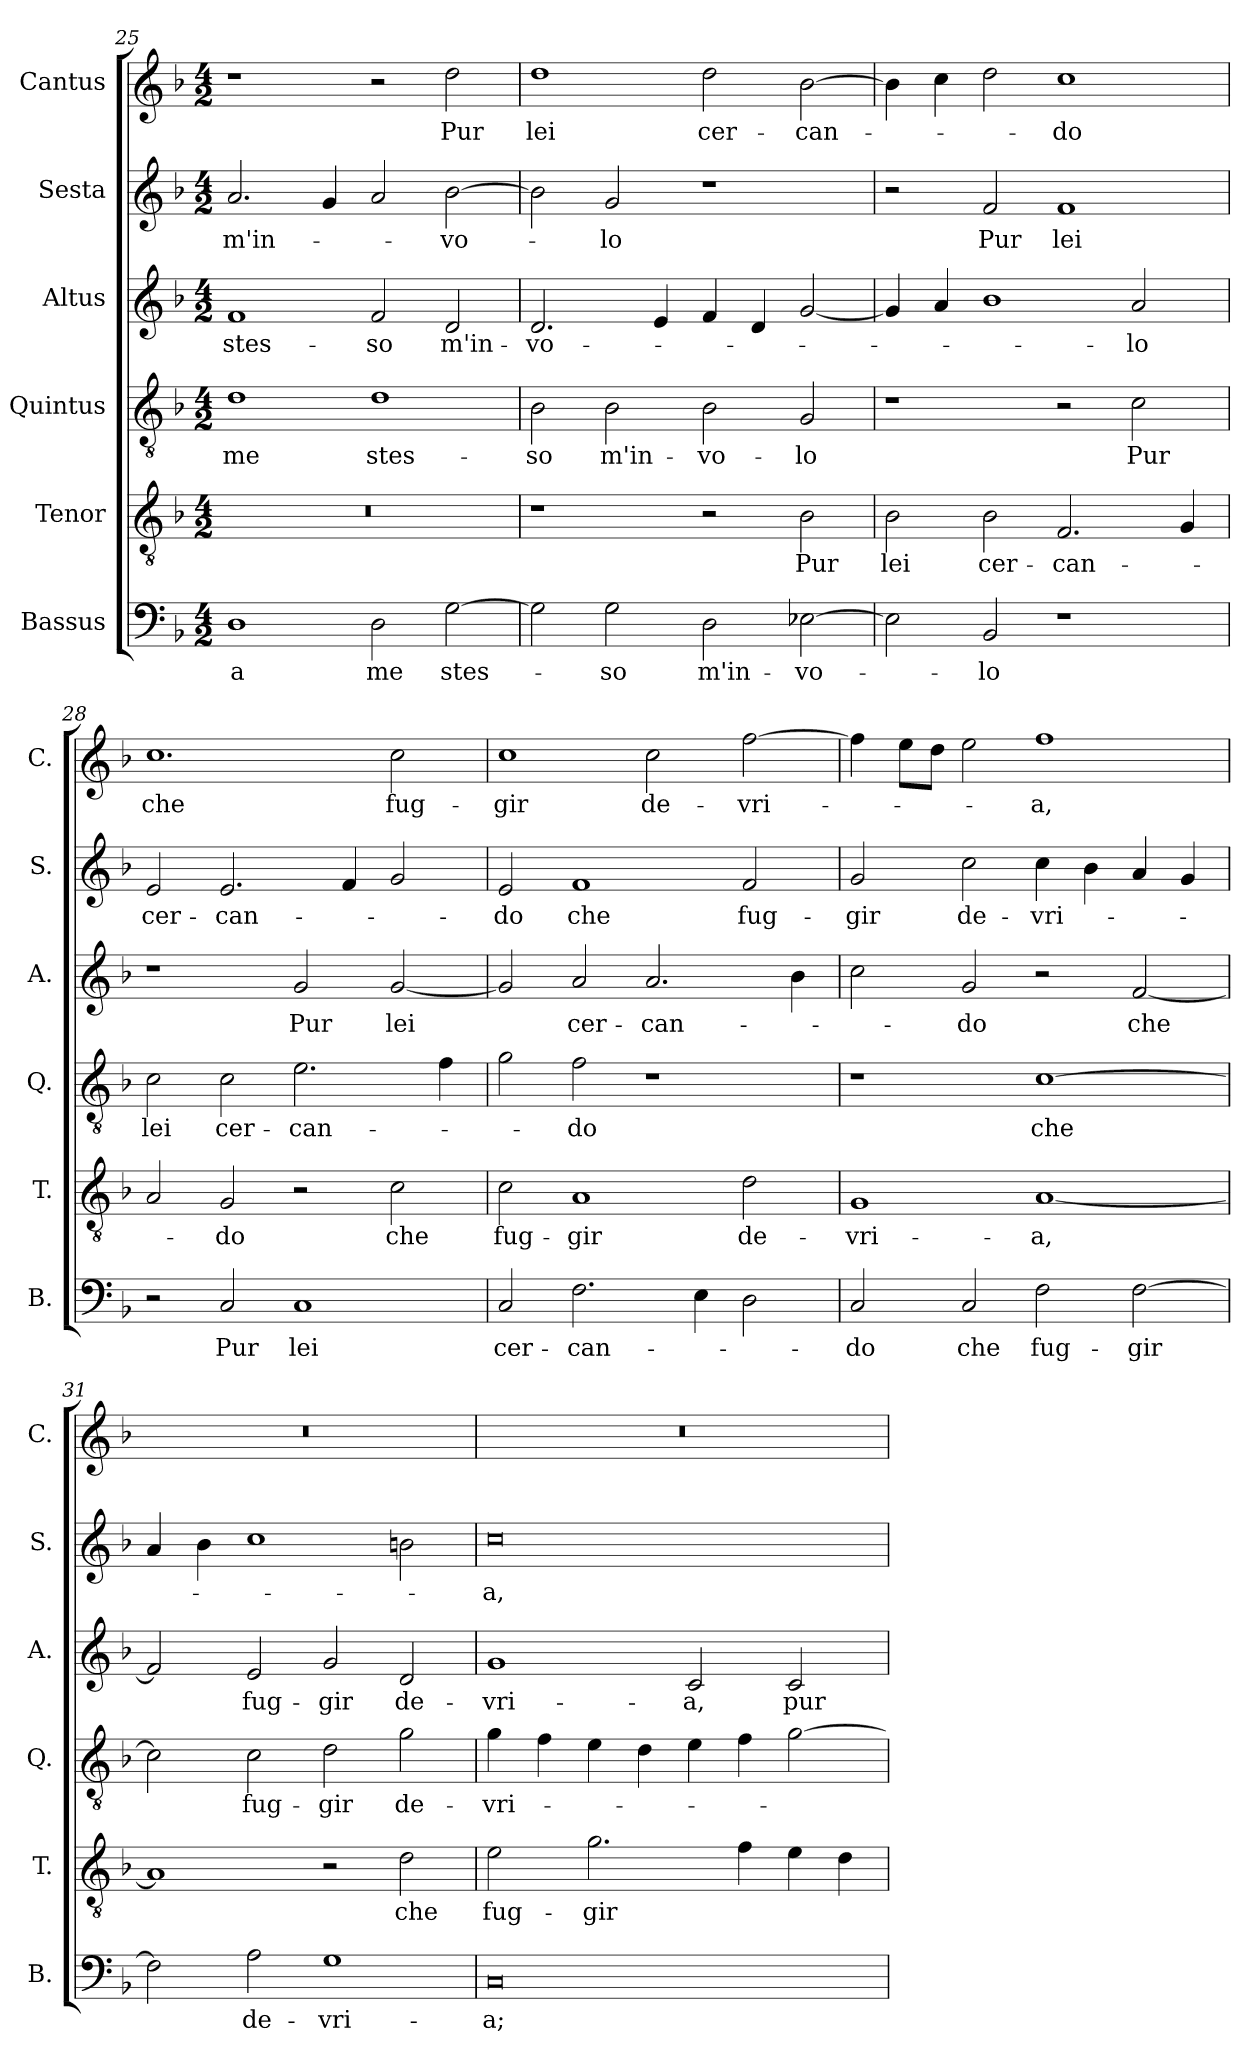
**kern	**text	**kern	**text	**kern	**text	**kern	**text	**kern	**text	**kern	**text
*part6	*part6	*part5	*part5	*part4	*part4	*part3	*part3	*part2	*part2	*part1	*part1
*staff6	*staff6	*staff5	*staff5	*staff4	*staff4	*staff3	*staff3	*staff2	*staff2	*staff1	*staff1
*I"Bassus	*	*I"Tenor	*	*I"Quintus	*	*I"Altus	*	*I"Sesta	*	*I"Cantus	*
*I'B.	*	*I'T.	*	*I'Q.	*	*I'A.	*	*I'S.	*	*I'C.	*
!!LO:LB:g=z
*clefF4	*	*clefGv2	*	*clefGv2	*	*clefG2	*	*clefG2	*	*clefG2	*
*k[b-]	*	*k[b-]	*	*k[b-]	*	*k[b-]	*	*k[b-]	*	*k[b-]	*
*M4/2	*	*M4/2	*	*M4/2	*	*M4/2	*	*M4/2	*	*M4/2	*
=25	=25	=25	=25	=25	=25	=25	=25	=25	=25	=25	=25
1D	a	0r	.	1d	me	1f	stes-	2.a/	m'in-	1r	.
.	.	.	.	.	.	.	.	4g/	.	.	.
2D\	me	.	.	1d	stes-	2f/	-so	2a/	.	2r	.
[2G\	stes-	.	.	.	.	2d/	m'in-	[2b-\	-vo-	2dd\	Pur
=26	=26	=26	=26	=26	=26	=26	=26	=26	=26	=26	=26
2G\]	.	1r	.	2B-\	-so	2.d/	-vo-	2b-\]	.	1dd	lei
2G\	-so	.	.	2B-\	m'in-	.	.	2g/	-lo	.	.
.	.	.	.	.	.	4e/	.	.	.	.	.
2D\	m'in-	2r	.	2B-\	-vo-	4f/	.	1r	.	2dd\	cer-
.	.	.	.	.	.	4d/	.	.	.	.	.
[2E-X\	-vo-	2B-\	Pur	2G/	-lo	[2g/	.	.	.	[2b-\	-can-
=27	=27	=27	=27	=27	=27	=27	=27	=27	=27	=27	=27
2E-\]	.	2B-\	lei	1r	.	4g/]	.	2r	.	4b-\]	.
.	.	.	.	.	.	4a/	.	.	.	4cc\	.
2BB-/	-lo	2B-\	cer-	.	.	1b-	.	2f/	Pur	2dd\	.
1r	.	2.F/	-can-	2r	.	.	.	1f	lei	1cc	-do
.	.	.	.	2c\	Pur	2a/	-lo	.	.	.	.
.	.	4G/	.	.	.	.	.	.	.	.	.
=28	=28	=28	=28	=28	=28	=28	=28	=28	=28	=28	=28
2r	.	2A/	.	2c\	lei	1r	.	2e/	cer-	1.cc	che
2C/	Pur	2G/	-do	2c\	cer-	.	.	2.e/	-can-	.	.
1C	lei	2r	.	2.e\	-can-	2g/	Pur	.	.	.	.
.	.	.	.	.	.	.	.	4f/	.	.	.
.	.	2c\	che	.	.	[2g/	lei	2g/	.	2cc\	fug-
.	.	.	.	4f\	.	.	.	.	.	.	.
=29	=29	=29	=29	=29	=29	=29	=29	=29	=29	=29	=29
2C/	cer-	2c\	fug-	2g\	.	2g/]	.	2e/	-do	1cc	-gir
2.F\	-can-	1A	-gir	2f\	-do	2a/	cer-	1f	che	.	.
.	.	.	.	1r	.	2.a/	-can-	.	.	2cc\	de-
4E\	.	.	.	.	.	.	.	.	.	.	.
2D\	.	2d\	de-	.	.	.	.	2f/	fug-	[2ff\	-vri-
.	.	.	.	.	.	4b-\	.	.	.	.	.
=30	=30	=30	=30	=30	=30	=30	=30	=30	=30	=30	=30
2C/	-do	1G	-vri-	1r	.	2cc\	.	2g/	-gir	4ff\]	.
.	.	.	.	.	.	.	.	.	.	8ee\L	.
.	.	.	.	.	.	.	.	.	.	8dd\J	.
2C/	che	.	.	.	.	2g/	-do	2cc\	de-	2ee\	.
2F\	fug-	[1A	-a,	[1c	che	2r	.	4cc\	-vri-	1ff	-a,
.	.	.	.	.	.	.	.	4b-\	.	.	.
[2F\	-gir	.	.	.	.	[2f/	che	4a/	.	.	.
.	.	.	.	.	.	.	.	4g/	.	.	.
!!LO:LB:g=z
=31	=31	=31	=31	=31	=31	=31	=31	=31	=31	=31	=31
2F\]	.	1A]	.	2c\]	.	2f/]	.	4a/	.	0r	.
.	.	.	.	.	.	.	.	4b-\	.	.	.
2A\	de-	.	.	2c\	fug-	2e/	fug-	1cc	.	.	.
1G	-vri-	2r	.	2d\	-gir	2g/	-gir	.	.	.	.
.	.	2d\	che	2g\	de-	2d/	de-	2bn\	.	.	.
=32	=32	=32	=32	=32	=32	=32	=32	=32	=32	=32	=32
0C	-a;	2e\	fug-	4g\	-vri-	1g	-vri-	0cc	-a,	0r	.
.	.	.	.	4f\	.	.	.	.	.	.	.
.	.	2.g\	-gir	4e\	.	.	.	.	.	.	.
.	.	.	.	4d\	.	.	.	.	.	.	.
.	.	.	.	4e\	.	2c/	-a,	.	.	.	.
.	.	4f\	.	4f\	.	.	.	.	.	.	.
.	.	4e\	.	[2g\	.	2c/	pur	.	.	.	.
.	.	4d\	.	.	.	.	.	.	.	.	.
=	=	=	=	=	=	=	=	=	=	=	=
*-	*-	*-	*-	*-	*-	*-	*-	*-	*-	*-	*-
